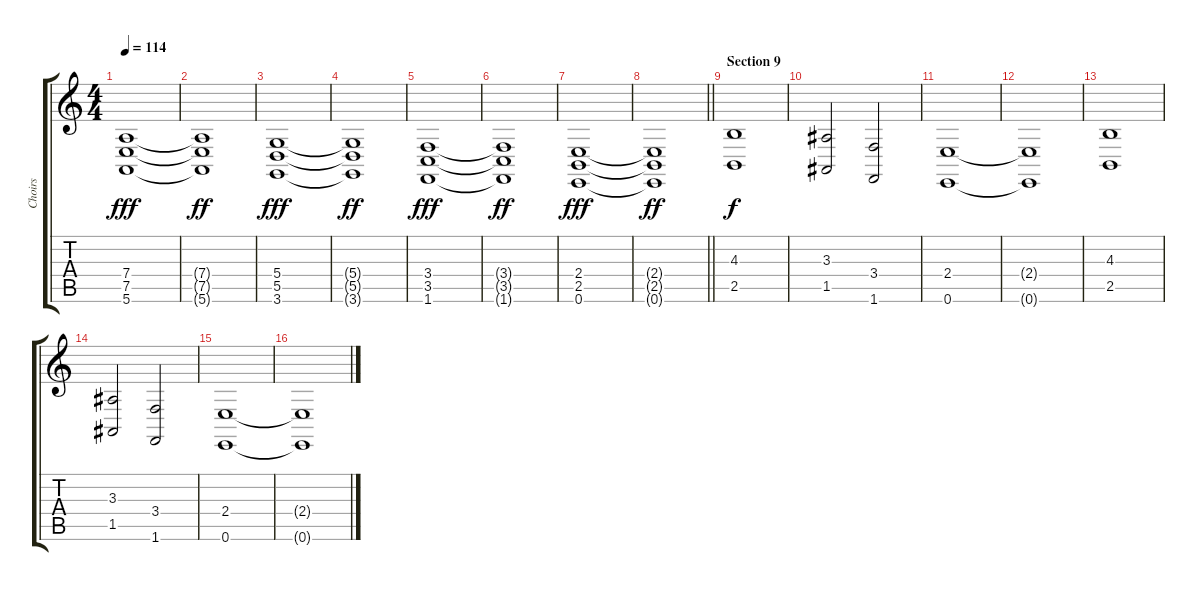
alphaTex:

\track ("Choirs" "Choirs") {instrument choiraahs}
\staff {score tabs}
\tuning (E4 B3 G3 D3 A2 E2) {hide}
\ts (4 4)
\tempo 114
\clef g2
\ks c
(7.4 7.5 5.6).1{dy fff instrument choiraahs} |
(7.4{t} 7.5{t} 5.6{t}).1{dy ff} |
(5.4 5.5 3.6).1{dy fff} |
(5.4{t} 5.5{t} 3.6{t}).1{dy ff} |
(3.4 3.5 1.6).1{dy fff} |
(3.4{t} 3.5{t} 1.6{t}).1{dy ff} |
(2.4 2.5 0.6).1{dy fff} |
\barLineRight lightlight
(2.4{t} 2.5{t} 0.6{t}).1{dy ff} |
\section ("" "Section 9")
(4.3 2.5).1{dy f volume 13} |
(3.3 1.5).2 (3.4 1.6).2 |
(2.4 0.6).1 |
(2.4{t} 0.6{t}).1 |
(4.3 2.5).1 |
(3.3 1.5).2 (3.4 1.6).2 |
(2.4 0.6).1 |
(2.4{t} 0.6{t}).1
